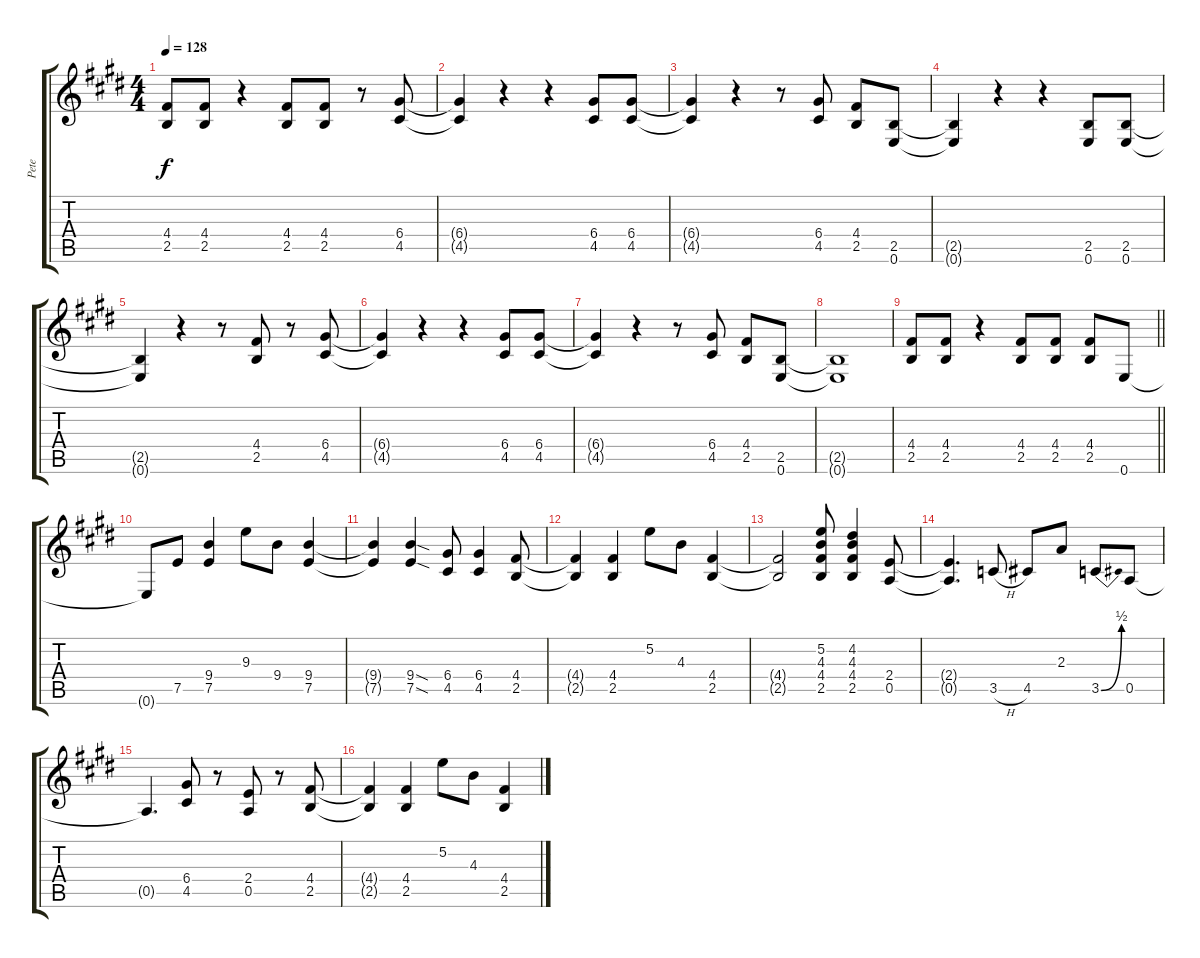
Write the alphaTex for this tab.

\track ("Pete" "Pete") {instrument distortionguitar}
\staff {score tabs}
\tuning (E4 B3 G3 D3 A2 E2) {hide}
\ts (4 4)
\tempo 128
\clef g2
\ks c#minor
(4.4 2.5).8{dy f} (4.4 2.5).8 r.4 (4.4 2.5).8 (4.4 2.5).8 r.8 (6.4 4.5).8 |
(6.4{t} 4.5{t}).4 r.4 r.4 (6.4 4.5).8 (6.4 4.5).8 |
(6.4{t} 4.5{t}).4 r.4 r.8 (6.4 4.5).8 (4.4 2.5).8 (2.5 0.6).8 |
(2.5{t} 0.6{t}).4 r.4 r.4 (2.5 0.6).8 (2.5 0.6).8 |
(2.5{t} 0.6{t}).4 r.4 r.8 (4.4 2.5).8 r.8 (6.4 4.5).8 |
(6.4{t} 4.5{t}).4 r.4 r.4 (6.4 4.5).8 (6.4 4.5).8 |
(6.4{t} 4.5{t}).4 r.4 r.8 (6.4 4.5).8 (4.4 2.5).8 (2.5 0.6).8 |
(2.5{t} 0.6{t}).1 |
\barLineRight lightlight
(4.4 2.5).8 (4.4 2.5).8 r.4 (4.4 2.5).8 (4.4 2.5).8 (4.4 2.5).8 0.6.8 |
0.6{t}.8 7.5.8 (9.4 7.5).4 9.3.8 9.4.8 (9.4 7.5).4 |
(9.4{t} 7.5{t}).4 (9.4{sod} 7.5{sod}).4 (6.4 4.5).8 (6.4 4.5).4 (4.4 2.5).8 |
(4.4{t} 2.5{t}).4 (4.4 2.5).4 5.2.8 4.3.8 (4.4 2.5).4 |
(4.4{t} 2.5{t}).2 (5.2 4.3 4.4 2.5).8 (4.2 4.3 4.4 2.5).4 (2.4 0.5).8 |
(2.4{t} 0.5{t}).4{d} 3.5{h}.8 4.5.8 2.3.8 3.5{be (bend 0 0 60 2)}.8 0.5.8 |
0.5{t}.4{d} (6.4 4.5).8 r.8 (2.4 0.5).8 r.8 (4.4 2.5).8 |
(4.4{t} 2.5{t}).4 (4.4 2.5).4 5.2.8 4.3.8 (4.4 2.5).4
